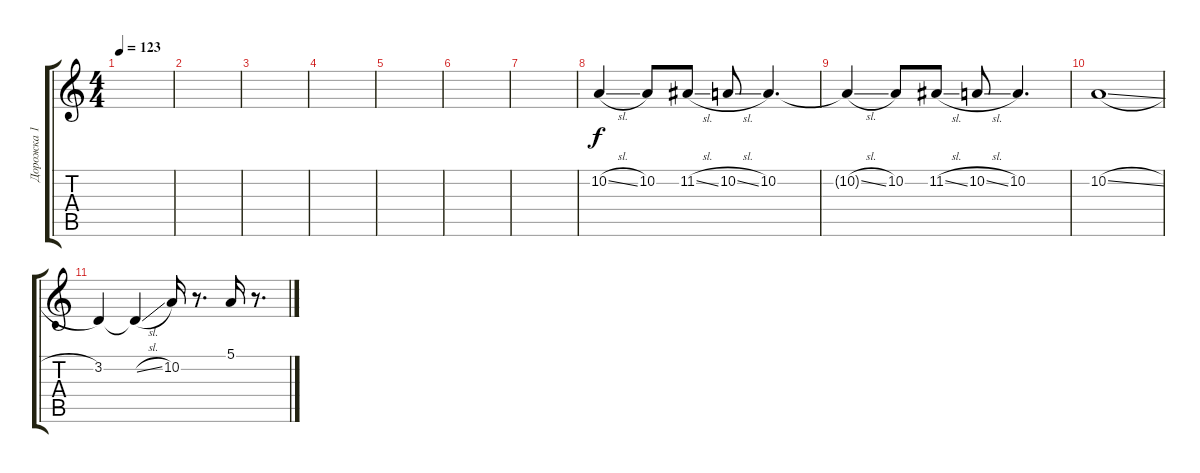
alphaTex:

\track ("Дорожка 1" "Дорожка 1") {instrument choiraahs}
\staff {score tabs}
\tuning (E4 B3 G3 D3 A2 E2) {hide}
\ts (4 4)
\tempo 123
\clef g2
\ks c
|
|
|
|
|
|
|
10.2{sl}.4 10.2.8 11.2{sl}.8 10.2{sl}.8 10.2.4{d} |
10.2{sl t}.4 10.2.8 11.2{sl}.8 10.2{sl}.8 10.2.4{d} |
10.2{sl}.1 |
3.2.4 3.2{sl t}.4 10.2.16 r.8{d} 5.1.16 r.8{d}
